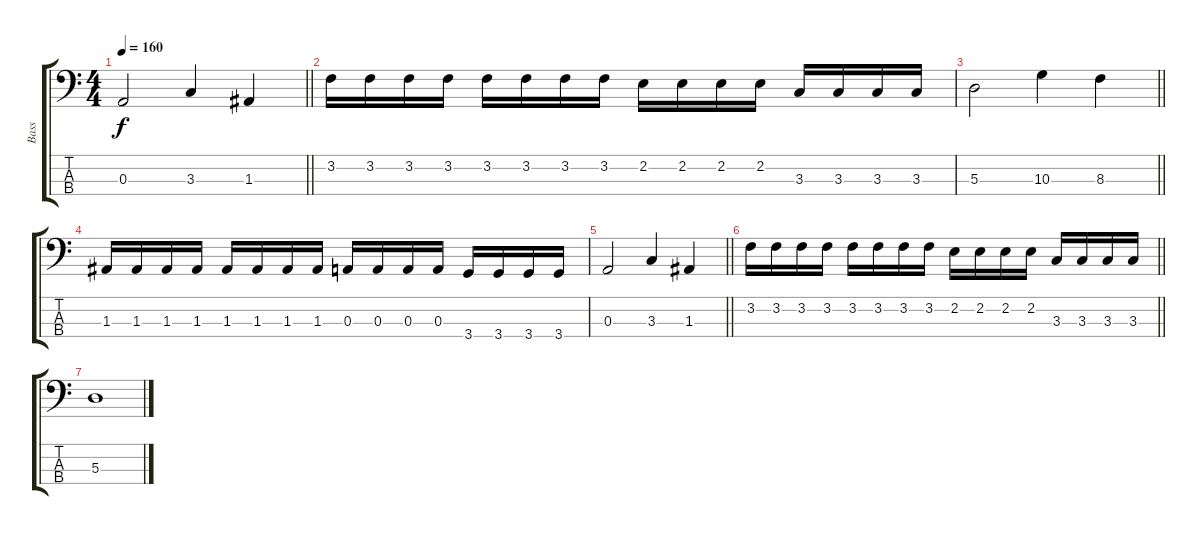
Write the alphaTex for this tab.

\track ("Bass" "Bass") {instrument electricbassfinger}
\staff {score tabs}
\tuning (G2 D2 A1 E1) {hide}
\ts (4 4)
\tempo 160
\clef f4
\barLineRight lightlight
\ks c
0.3.2{dy f} 3.3.4 1.3.4 |
3.2.16 3.2.16 3.2.16 3.2.16 3.2.16 3.2.16 3.2.16 3.2.16 2.2.16 2.2.16 2.2.16 2.2.16 3.3.16 3.3.16 3.3.16 3.3.16 |
\barLineRight lightlight
5.3.2 10.3.4 8.3.4 |
1.3.16 1.3.16 1.3.16 1.3.16 1.3.16 1.3.16 1.3.16 1.3.16 0.3.16 0.3.16 0.3.16 0.3.16 3.4.16 3.4.16 3.4.16 3.4.16 |
\barLineRight lightlight
0.3.2 3.3.4 1.3.4 |
\barLineRight lightlight
3.2.16 3.2.16 3.2.16 3.2.16 3.2.16 3.2.16 3.2.16 3.2.16 2.2.16 2.2.16 2.2.16 2.2.16 3.3.16 3.3.16 3.3.16 3.3.16 |
5.3.1
